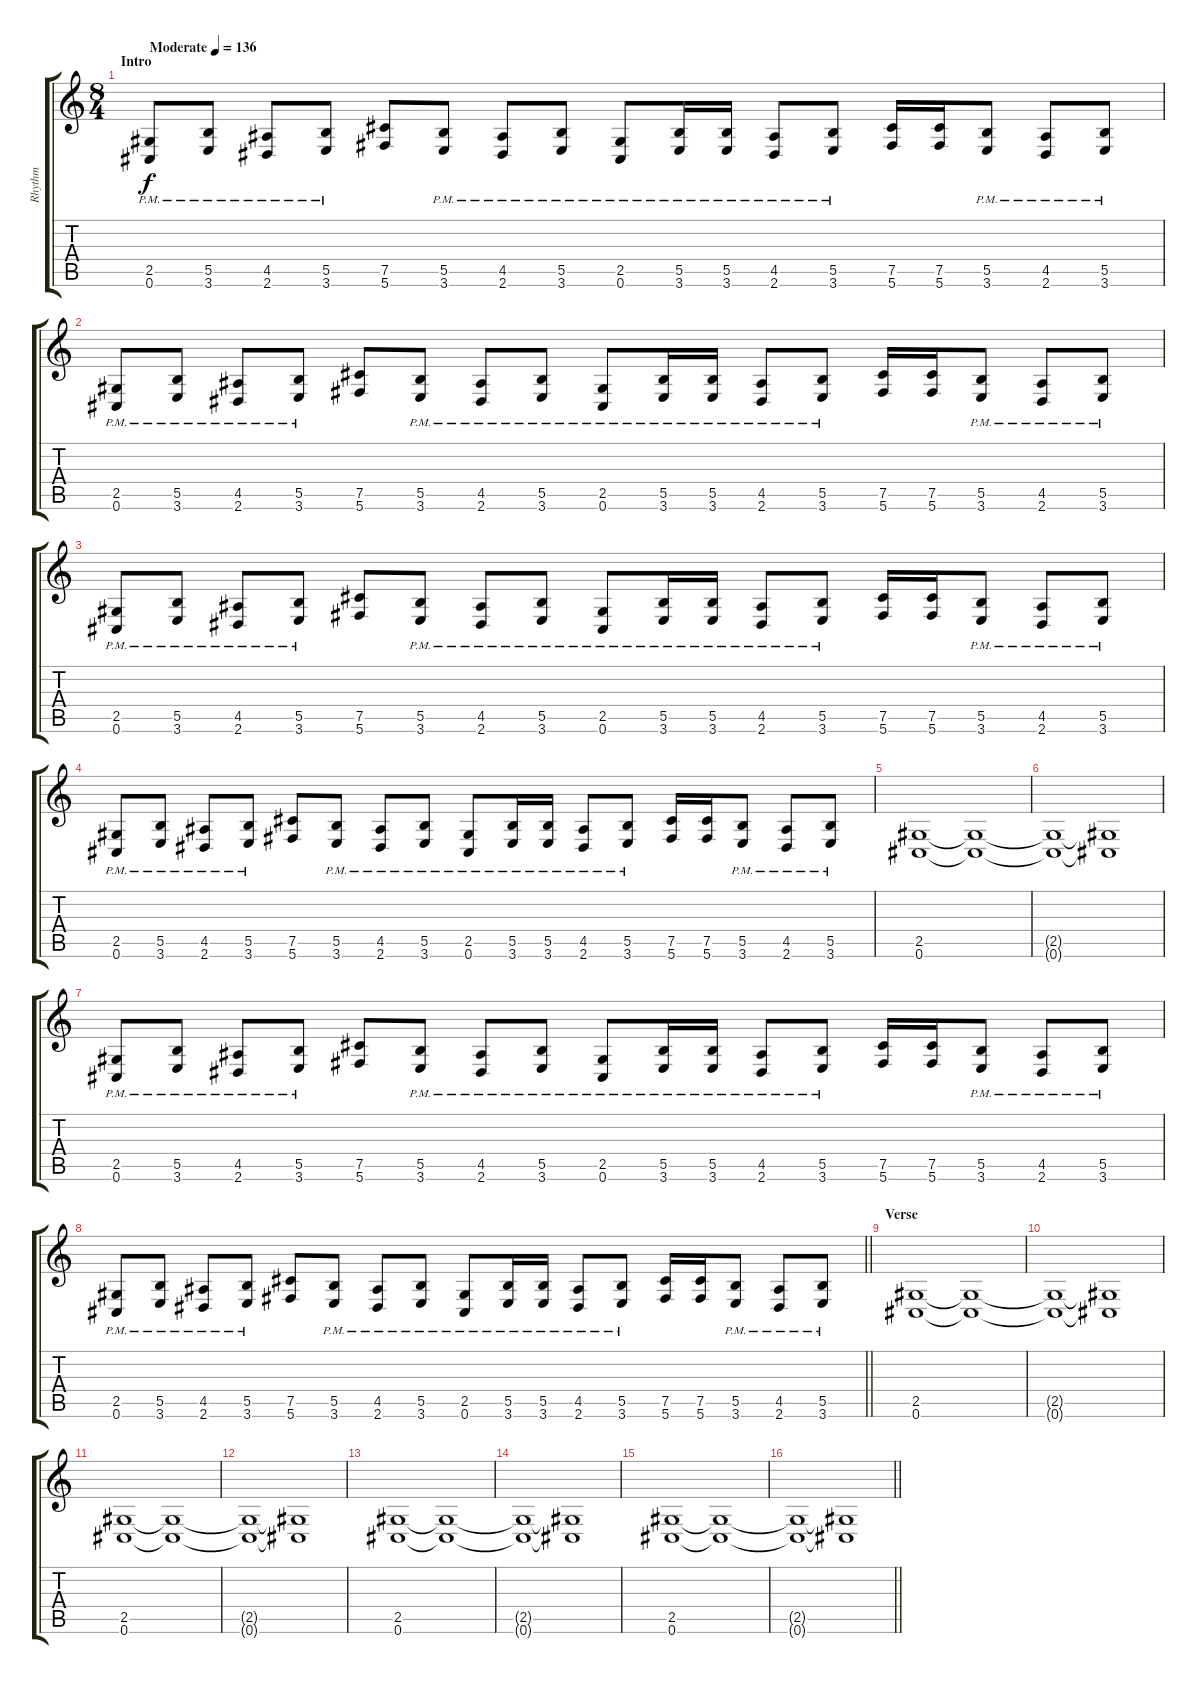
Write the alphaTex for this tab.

\track ("Rhythm" "Rhythm") {instrument distortionguitar}
\staff {score tabs}
\tuning (Db4 Ab3 E3 B2 Gb2 Db2) {hide}
\ts (8 4)
\section ("" "Intro")
\tempo (136 "Moderate")
\clef g2
\ks c
(2.5{pm} 0.6{pm}).8{dy f instrument distortionguitar} (5.5{pm} 3.6{pm}).8 (4.5{pm} 2.6{pm}).8 (5.5{pm} 3.6{pm}).8 (7.5 5.6).8 (5.5{pm} 3.6{pm}).8 (4.5{pm} 2.6{pm}).8 (5.5{pm} 3.6{pm}).8 (2.5{pm} 0.6{pm}).8 (5.5{pm} 3.6{pm}).16 (5.5{pm} 3.6{pm}).16 (4.5{pm} 2.6{pm}).8 (5.5{pm} 3.6{pm}).8 (7.5 5.6).16 (7.5 5.6).16 (5.5{pm} 3.6{pm}).8 (4.5{pm} 2.6{pm}).8 (5.5{pm} 3.6{pm}).8 |
(2.5{pm} 0.6{pm}).8 (5.5{pm} 3.6{pm}).8 (4.5{pm} 2.6{pm}).8 (5.5{pm} 3.6{pm}).8 (7.5 5.6).8 (5.5{pm} 3.6{pm}).8 (4.5{pm} 2.6{pm}).8 (5.5{pm} 3.6{pm}).8 (2.5{pm} 0.6{pm}).8 (5.5{pm} 3.6{pm}).16 (5.5{pm} 3.6{pm}).16 (4.5{pm} 2.6{pm}).8 (5.5{pm} 3.6{pm}).8 (7.5 5.6).16 (7.5 5.6).16 (5.5{pm} 3.6{pm}).8 (4.5{pm} 2.6{pm}).8 (5.5{pm} 3.6{pm}).8 |
(2.5{pm} 0.6{pm}).8 (5.5{pm} 3.6{pm}).8 (4.5{pm} 2.6{pm}).8 (5.5{pm} 3.6{pm}).8 (7.5 5.6).8 (5.5{pm} 3.6{pm}).8 (4.5{pm} 2.6{pm}).8 (5.5{pm} 3.6{pm}).8 (2.5{pm} 0.6{pm}).8 (5.5{pm} 3.6{pm}).16 (5.5{pm} 3.6{pm}).16 (4.5{pm} 2.6{pm}).8 (5.5{pm} 3.6{pm}).8 (7.5 5.6).16 (7.5 5.6).16 (5.5{pm} 3.6{pm}).8 (4.5{pm} 2.6{pm}).8 (5.5{pm} 3.6{pm}).8 |
(2.5{pm} 0.6{pm}).8 (5.5{pm} 3.6{pm}).8 (4.5{pm} 2.6{pm}).8 (5.5{pm} 3.6{pm}).8 (7.5 5.6).8 (5.5{pm} 3.6{pm}).8 (4.5{pm} 2.6{pm}).8 (5.5{pm} 3.6{pm}).8 (2.5{pm} 0.6{pm}).8 (5.5{pm} 3.6{pm}).16 (5.5{pm} 3.6{pm}).16 (4.5{pm} 2.6{pm}).8 (5.5{pm} 3.6{pm}).8 (7.5 5.6).16 (7.5 5.6).16 (5.5{pm} 3.6{pm}).8 (4.5{pm} 2.6{pm}).8 (5.5{pm} 3.6{pm}).8 |
(2.5 0.6).1 (2.5{t} 0.6{t}).1 |
(2.5{t} 0.6{t}).1 (2.5{t} 0.6{t}).1 |
(2.5{pm} 0.6{pm}).8 (5.5{pm} 3.6{pm}).8 (4.5{pm} 2.6{pm}).8 (5.5{pm} 3.6{pm}).8 (7.5 5.6).8 (5.5{pm} 3.6{pm}).8 (4.5{pm} 2.6{pm}).8 (5.5{pm} 3.6{pm}).8 (2.5{pm} 0.6{pm}).8 (5.5{pm} 3.6{pm}).16 (5.5{pm} 3.6{pm}).16 (4.5{pm} 2.6{pm}).8 (5.5{pm} 3.6{pm}).8 (7.5 5.6).16 (7.5 5.6).16 (5.5{pm} 3.6{pm}).8 (4.5{pm} 2.6{pm}).8 (5.5{pm} 3.6{pm}).8 |
\barLineRight lightlight
(2.5{pm} 0.6{pm}).8 (5.5{pm} 3.6{pm}).8 (4.5{pm} 2.6{pm}).8 (5.5{pm} 3.6{pm}).8 (7.5 5.6).8 (5.5{pm} 3.6{pm}).8 (4.5{pm} 2.6{pm}).8 (5.5{pm} 3.6{pm}).8 (2.5{pm} 0.6{pm}).8 (5.5{pm} 3.6{pm}).16 (5.5{pm} 3.6{pm}).16 (4.5{pm} 2.6{pm}).8 (5.5{pm} 3.6{pm}).8 (7.5 5.6).16 (7.5 5.6).16 (5.5{pm} 3.6{pm}).8 (4.5{pm} 2.6{pm}).8 (5.5{pm} 3.6{pm}).8 |
\section ("" "Verse")
(2.5 0.6).1 (2.5{t} 0.6{t}).1 |
(2.5{t} 0.6{t}).1 (2.5{t} 0.6{t}).1 |
(2.5 0.6).1 (2.5{t} 0.6{t}).1 |
(2.5{t} 0.6{t}).1 (2.5{t} 0.6{t}).1 |
(2.5 0.6).1 (2.5{t} 0.6{t}).1 |
(2.5{t} 0.6{t}).1 (2.5{t} 0.6{t}).1 |
(2.5 0.6).1 (2.5{t} 0.6{t}).1 |
\barLineRight lightlight
(2.5{t} 0.6{t}).1 (2.5{t} 0.6{t}).1
